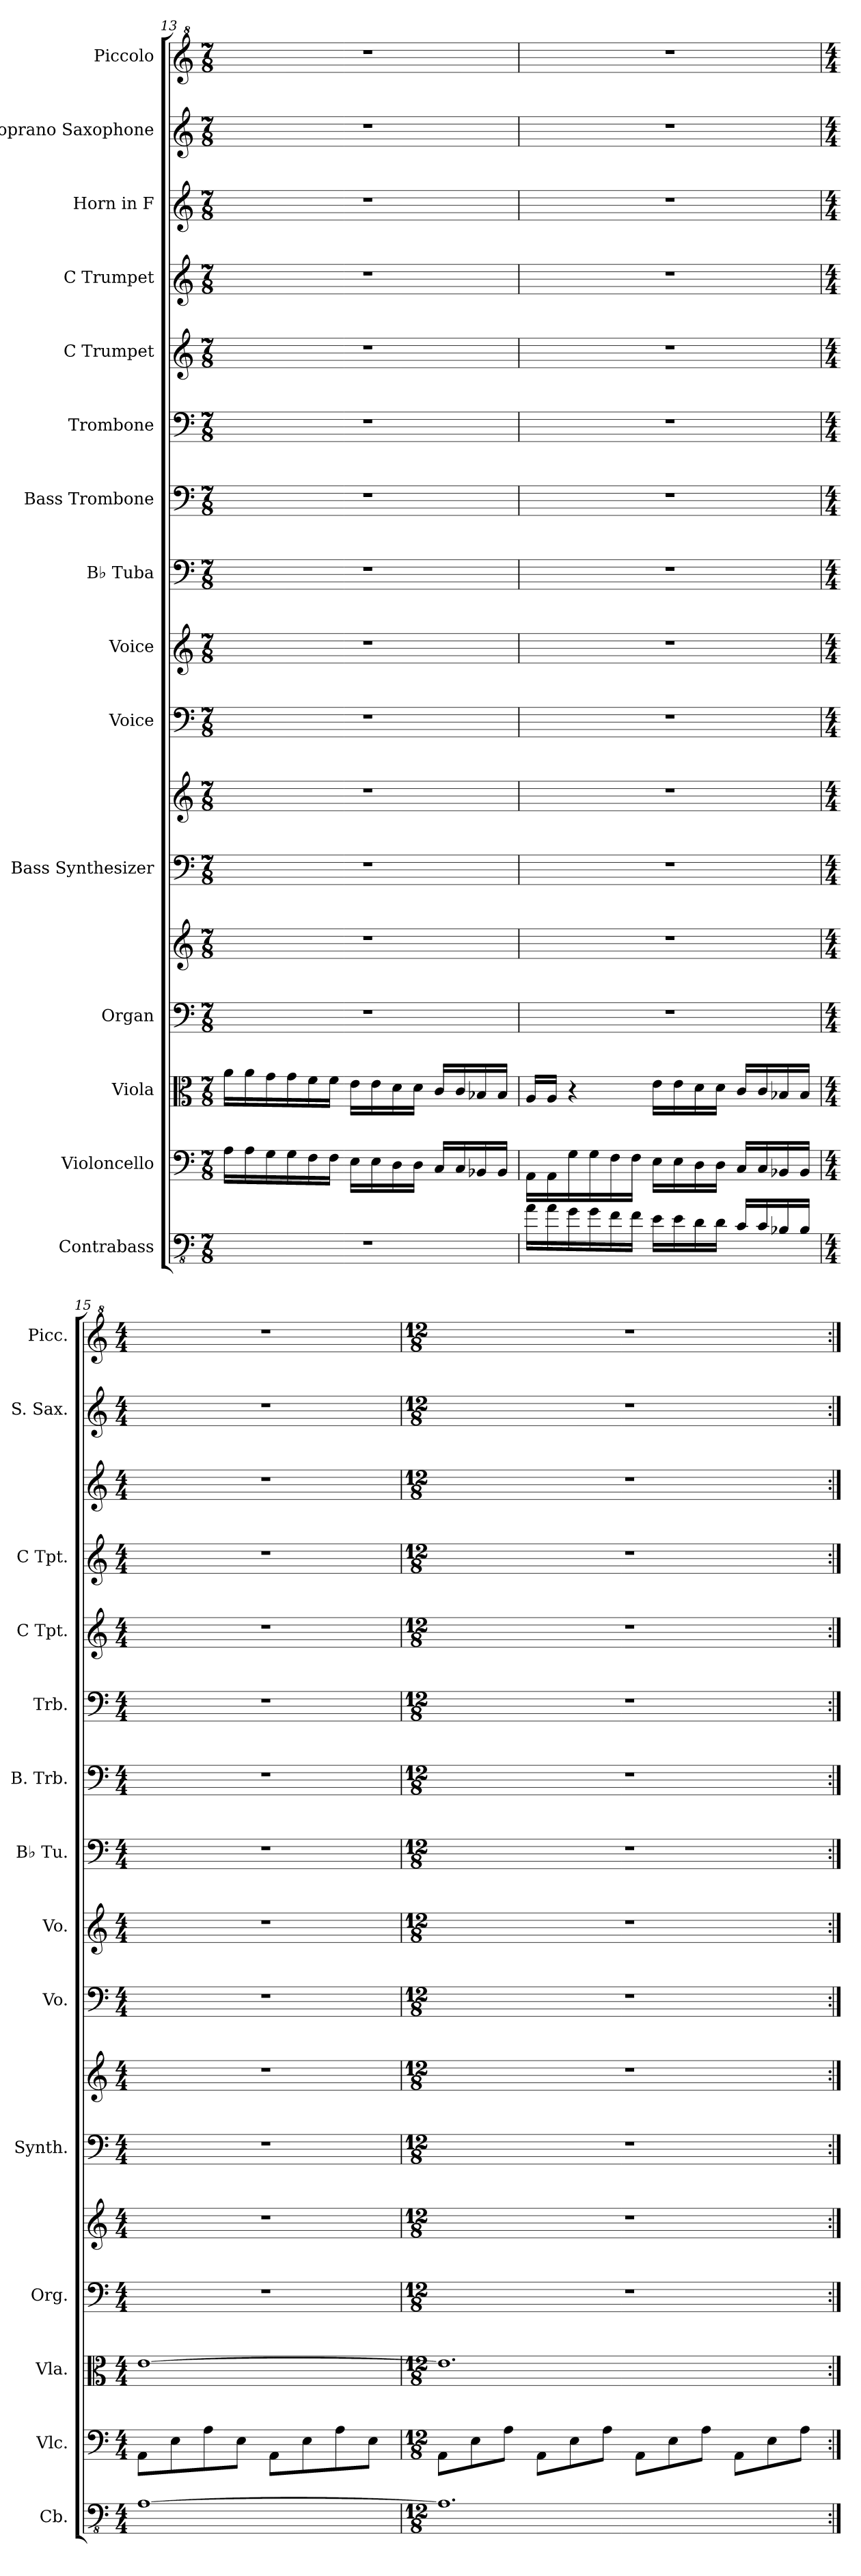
**kern	**kern	**kern	**kern	**kern	**kern	**kern	**kern	**kern	**kern	**kern	**kern	**kern	**kern	**kern	**kern	**kern
*part15	*part14	*part13	*part12	*part12	*part11	*part11	*part10	*part9	*part8	*part7	*part6	*part5	*part4	*part3	*part2	*part1
*staff17	*staff16	*staff15	*staff14	*staff13	*staff12	*staff11	*staff10	*staff9	*staff8	*staff7	*staff6	*staff5	*staff4	*staff3	*staff2	*staff1
*I"Contrabass	*I"Violoncello	*I"Viola	*I"Organ	*	*I"Bass Synthesizer	*	*I"Voice	*I"Voice	*I"B♭ Tuba	*I"Bass Trombone	*I"Trombone	*I"C Trumpet	*I"C Trumpet	*I"Horn in F	*I"Soprano Saxophone	*I"Piccolo
*I'Cb.	*I'Vlc.	*I'Vla.	*I'Org.	*	*I'Synth.	*	*I'Vo.	*I'Vo.	*I'B♭ Tu.	*I'B. Trb.	*I'Trb.	*I'C Tpt.	*I'C Tpt.	*	*I'S. Sax.	*I'Picc.
*clefFv4	*clefF4	*clefC3	*clefF4	*clefG2	*clefF4	*clefG2	*clefF4	*clefG2	*clefF4	*clefF4	*clefF4	*clefG2	*clefG2	*clefG2	*clefG2	*clefG^2
*ITrd7c12	*	*	*	*	*	*	*	*	*	*	*	*	*	*ITrd4c7	*ITrd1c2	*ITrd-7c-12
*k[]	*k[]	*k[]	*k[]	*k[]	*k[]	*k[]	*k[]	*k[]	*k[]	*k[]	*k[]	*k[]	*k[]	*k[b-]	*k[b-e-]	*k[]
*M7/8	*M7/8	*M7/8	*M7/8	*M7/8	*M7/8	*M7/8	*M7/8	*M7/8	*M7/8	*M7/8	*M7/8	*M7/8	*M7/8	*M7/8	*M7/8	*M7/8
=13	=13	=13	=13	=13	=13	=13	=13	=13	=13	=13	=13	=13	=13	=13	=13	=13
2..r	16A\LL	16a\LL	2..r	2..r	2..r	2..r	2..r	2..r	2..r	2..r	2..r	2..r	2..r	2..r	2..r	2..r
.	16A\	16a\	.	.	.	.	.	.	.	.	.	.	.	.	.	.
.	16G\	16g\	.	.	.	.	.	.	.	.	.	.	.	.	.	.
.	16G\	16g\	.	.	.	.	.	.	.	.	.	.	.	.	.	.
.	16F\	16f\	.	.	.	.	.	.	.	.	.	.	.	.	.	.
.	16F\JJ	16f\JJ	.	.	.	.	.	.	.	.	.	.	.	.	.	.
.	16E\LL	16e\LL	.	.	.	.	.	.	.	.	.	.	.	.	.	.
.	16E\	16e\	.	.	.	.	.	.	.	.	.	.	.	.	.	.
.	16D\	16d\	.	.	.	.	.	.	.	.	.	.	.	.	.	.
.	16D\JJ	16d\JJ	.	.	.	.	.	.	.	.	.	.	.	.	.	.
.	16C/LL	16c/LL	.	.	.	.	.	.	.	.	.	.	.	.	.	.
.	16C/	16c/	.	.	.	.	.	.	.	.	.	.	.	.	.	.
.	16BB-X/	16B-X/	.	.	.	.	.	.	.	.	.	.	.	.	.	.
.	16BB-/JJ	16B-/JJ	.	.	.	.	.	.	.	.	.	.	.	.	.	.
=14	=14	=14	=14	=14	=14	=14	=14	=14	=14	=14	=14	=14	=14	=14	=14	=14
16AA\LL	16AA\LL	16A/LL	2..r	2..r	2..r	2..r	2..r	2..r	2..r	2..r	2..r	2..r	2..r	2..r	2..r	2..r
16AA\	16AA\	16A/JJ	.	.	.	.	.	.	.	.	.	.	.	.	.	.
16GG\	16G\	4r	.	.	.	.	.	.	.	.	.	.	.	.	.	.
16GG\	16G\	.	.	.	.	.	.	.	.	.	.	.	.	.	.	.
16FF\	16F\	.	.	.	.	.	.	.	.	.	.	.	.	.	.	.
16FF\JJ	16F\JJ	.	.	.	.	.	.	.	.	.	.	.	.	.	.	.
16EE\LL	16E\LL	16e\LL	.	.	.	.	.	.	.	.	.	.	.	.	.	.
16EE\	16E\	16e\	.	.	.	.	.	.	.	.	.	.	.	.	.	.
16DD\	16D\	16d\	.	.	.	.	.	.	.	.	.	.	.	.	.	.
16DD\JJ	16D\JJ	16d\JJ	.	.	.	.	.	.	.	.	.	.	.	.	.	.
16CC/LL	16C/LL	16c/LL	.	.	.	.	.	.	.	.	.	.	.	.	.	.
16CC/	16C/	16c/	.	.	.	.	.	.	.	.	.	.	.	.	.	.
16BBB-X/	16BB-X/	16B-X/	.	.	.	.	.	.	.	.	.	.	.	.	.	.
16BBB-/JJ	16BB-/JJ	16B-/JJ	.	.	.	.	.	.	.	.	.	.	.	.	.	.
!!LO:PB:g=z
=15	=15	=15	=15	=15	=15	=15	=15	=15	=15	=15	=15	=15	=15	=15	=15	=15
*M4/4	*M4/4	*M4/4	*M4/4	*M4/4	*M4/4	*M4/4	*M4/4	*M4/4	*M4/4	*M4/4	*M4/4	*M4/4	*M4/4	*M4/4	*M4/4	*M4/4
[1AAA	8AA\L	[1e	1r	1r	1r	1r	1r	1r	1r	1r	1r	1r	1r	1r	1r	1r
.	8E\	.	.	.	.	.	.	.	.	.	.	.	.	.	.	.
.	8A\	.	.	.	.	.	.	.	.	.	.	.	.	.	.	.
.	8E\J	.	.	.	.	.	.	.	.	.	.	.	.	.	.	.
.	8AA\L	.	.	.	.	.	.	.	.	.	.	.	.	.	.	.
.	8E\	.	.	.	.	.	.	.	.	.	.	.	.	.	.	.
.	8A\	.	.	.	.	.	.	.	.	.	.	.	.	.	.	.
.	8E\J	.	.	.	.	.	.	.	.	.	.	.	.	.	.	.
=16	=16	=16	=16	=16	=16	=16	=16	=16	=16	=16	=16	=16	=16	=16	=16	=16
*M12/8	*M12/8	*M12/8	*M12/8	*M12/8	*M12/8	*M12/8	*M12/8	*M12/8	*M12/8	*M12/8	*M12/8	*M12/8	*M12/8	*M12/8	*M12/8	*M12/8
1.AAA]	8AA\L	1.e]	1.r	1.r	1.r	1.r	1.r	1.r	1.r	1.r	1.r	1.r	1.r	1.r	1.r	1.r
.	8E\	.	.	.	.	.	.	.	.	.	.	.	.	.	.	.
.	8A\J	.	.	.	.	.	.	.	.	.	.	.	.	.	.	.
.	8AA\L	.	.	.	.	.	.	.	.	.	.	.	.	.	.	.
.	8E\	.	.	.	.	.	.	.	.	.	.	.	.	.	.	.
.	8A\J	.	.	.	.	.	.	.	.	.	.	.	.	.	.	.
.	8AA\L	.	.	.	.	.	.	.	.	.	.	.	.	.	.	.
.	8E\	.	.	.	.	.	.	.	.	.	.	.	.	.	.	.
.	8A\J	.	.	.	.	.	.	.	.	.	.	.	.	.	.	.
.	8AA\L	.	.	.	.	.	.	.	.	.	.	.	.	.	.	.
.	8E\	.	.	.	.	.	.	.	.	.	.	.	.	.	.	.
.	8A\J	.	.	.	.	.	.	.	.	.	.	.	.	.	.	.
=:|!	=:|!	=:|!	=:|!	=:|!	=:|!	=:|!	=:|!	=:|!	=:|!	=:|!	=:|!	=:|!	=:|!	=:|!	=:|!	=:|!
*-	*-	*-	*-	*-	*-	*-	*-	*-	*-	*-	*-	*-	*-	*-	*-	*-
